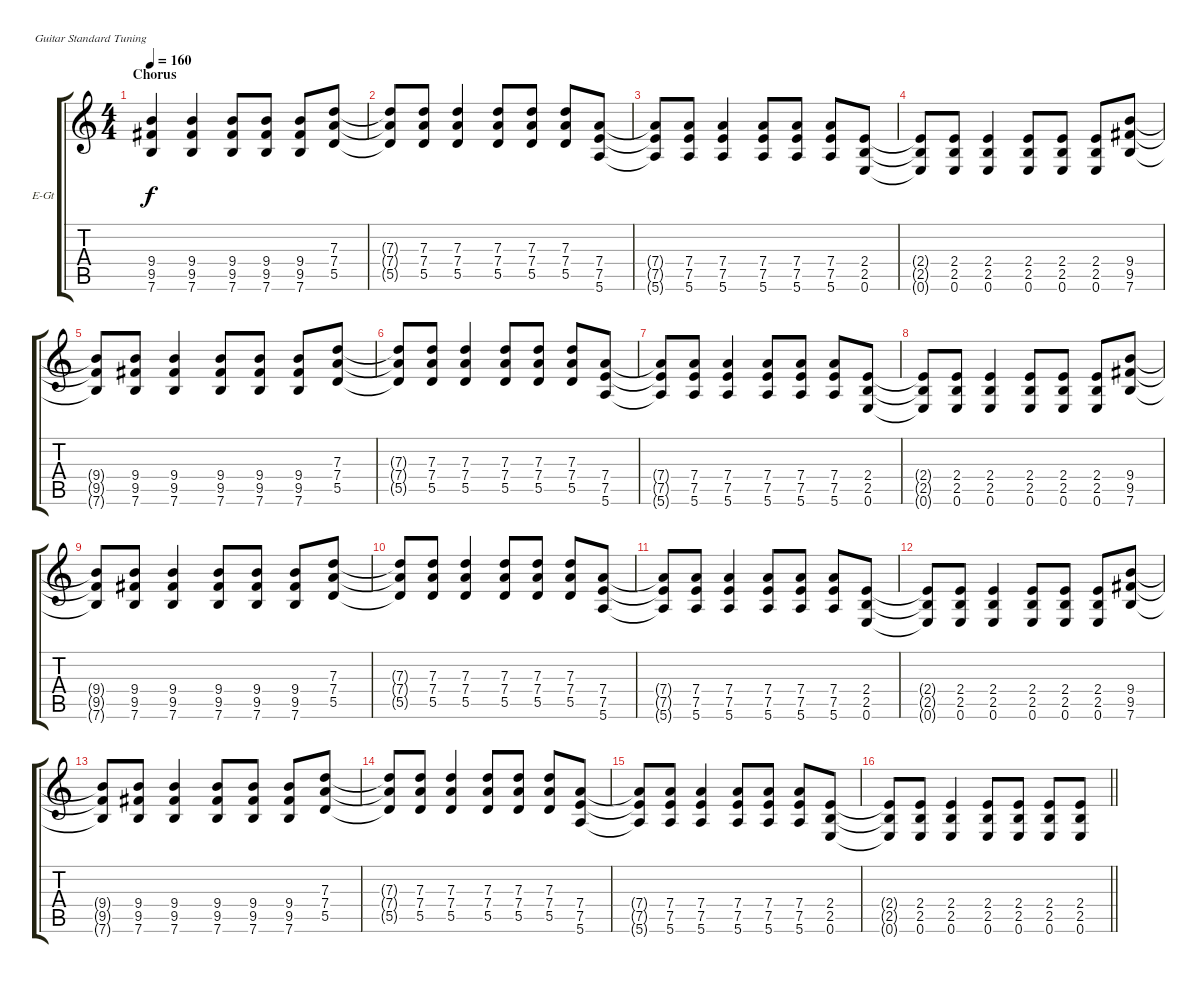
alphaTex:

\bracketExtendMode groupsimilarinstruments
\firstSystemTrackNameOrientation horizontal
\otherSystemsTrackNameOrientation horizontal
\track ("Lead guitar" "E-Gt") {instrument overdrivenguitar}
\staff {score tabs}
\tuning (E4 B3 G3 D3 A2 E2)
\ts (4 4)
\section ("" "Chorus")
\tempo 160
\clef g2
\ks c
(9.4 9.5 7.6).4{dy f} (9.4 9.5 7.6).4 (9.4 9.5 7.6).8 (9.4 9.5 7.6).8 (9.4 9.5 7.6).8 (7.3 7.4 5.5).8 |
(7.3{t} 7.4{t} 5.5{t}).8 (7.3 7.4 5.5).8 (7.3 7.4 5.5).4 (7.3 7.4 5.5).8 (7.3 7.4 5.5).8 (7.3 7.4 5.5).8 (7.4 7.5 5.6).8 |
(7.4{t} 7.5{t} 5.6{t}).8 (7.4 7.5 5.6).8 (7.4 7.5 5.6).4 (7.4 7.5 5.6).8 (7.4 7.5 5.6).8 (7.4 7.5 5.6).8 (2.4 2.5 0.6).8 |
(2.4{t} 2.5{t} 0.6{t}).8 (2.4 2.5 0.6).8 (2.4 2.5 0.6).4 (2.4 2.5 0.6).8 (2.4 2.5 0.6).8 (2.4 2.5 0.6).8 (9.4 9.5 7.6).8 |
(9.4{t} 9.5{t} 7.6{t}).8 (9.4 9.5 7.6).8 (9.4 9.5 7.6).4 (9.4 9.5 7.6).8 (9.4 9.5 7.6).8 (9.4 9.5 7.6).8 (7.3 7.4 5.5).8 |
(7.3{t} 7.4{t} 5.5{t}).8 (7.3 7.4 5.5).8 (7.3 7.4 5.5).4 (7.3 7.4 5.5).8 (7.3 7.4 5.5).8 (7.3 7.4 5.5).8 (7.4 7.5 5.6).8 |
(7.4{t} 7.5{t} 5.6{t}).8 (7.4 7.5 5.6).8 (7.4 7.5 5.6).4 (7.4 7.5 5.6).8 (7.4 7.5 5.6).8 (7.4 7.5 5.6).8 (2.4 2.5 0.6).8 |
(2.4{t} 2.5{t} 0.6{t}).8 (2.4 2.5 0.6).8 (2.4 2.5 0.6).4 (2.4 2.5 0.6).8 (2.4 2.5 0.6).8 (2.4 2.5 0.6).8 (9.4 9.5 7.6).8 |
(9.4{t} 9.5{t} 7.6{t}).8 (9.4 9.5 7.6).8 (9.4 9.5 7.6).4 (9.4 9.5 7.6).8 (9.4 9.5 7.6).8 (9.4 9.5 7.6).8 (7.3 7.4 5.5).8 |
(7.3{t} 7.4{t} 5.5{t}).8 (7.3 7.4 5.5).8 (7.3 7.4 5.5).4 (7.3 7.4 5.5).8 (7.3 7.4 5.5).8 (7.3 7.4 5.5).8 (7.4 7.5 5.6).8 |
(7.4{t} 7.5{t} 5.6{t}).8 (7.4 7.5 5.6).8 (7.4 7.5 5.6).4 (7.4 7.5 5.6).8 (7.4 7.5 5.6).8 (7.4 7.5 5.6).8 (2.4 2.5 0.6).8 |
(2.4{t} 2.5{t} 0.6{t}).8 (2.4 2.5 0.6).8 (2.4 2.5 0.6).4 (2.4 2.5 0.6).8 (2.4 2.5 0.6).8 (2.4 2.5 0.6).8 (9.4 9.5 7.6).8 |
(9.4{t} 9.5{t} 7.6{t}).8 (9.4 9.5 7.6).8 (9.4 9.5 7.6).4 (9.4 9.5 7.6).8 (9.4 9.5 7.6).8 (9.4 9.5 7.6).8 (7.3 7.4 5.5).8 |
(7.3{t} 7.4{t} 5.5{t}).8 (7.3 7.4 5.5).8 (7.3 7.4 5.5).4 (7.3 7.4 5.5).8 (7.3 7.4 5.5).8 (7.3 7.4 5.5).8 (7.4 7.5 5.6).8 |
(7.4{t} 7.5{t} 5.6{t}).8 (7.4 7.5 5.6).8 (7.4 7.5 5.6).4 (7.4 7.5 5.6).8 (7.4 7.5 5.6).8 (7.4 7.5 5.6).8 (2.4 2.5 0.6).8 |
\barLineRight lightlight
(2.4{t} 2.5{t} 0.6{t}).8 (2.4 2.5 0.6).8 (2.4 2.5 0.6).4 (2.4 2.5 0.6).8 (2.4 2.5 0.6).8 (2.4 2.5 0.6).8 (2.4 2.5 0.6).8
